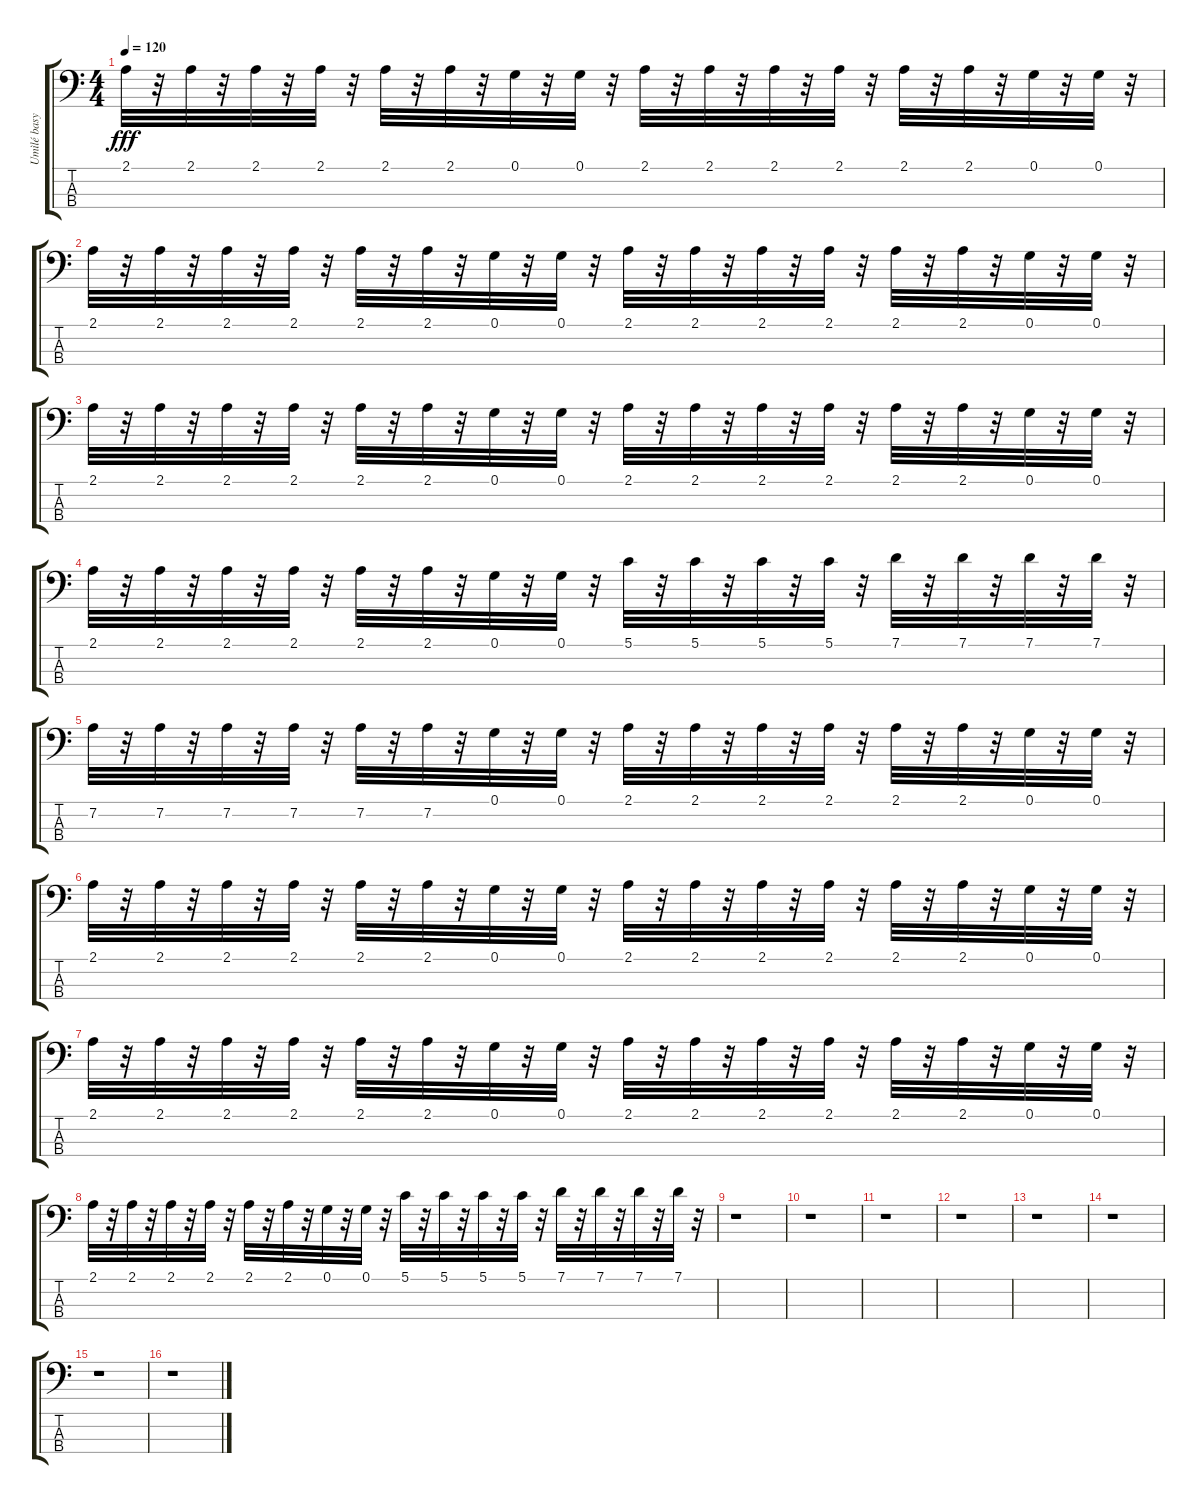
\track ("Umìlé basy" "Umìlé basy") {instrument synthbass1}
\staff {score tabs}
\tuning (G2 D2 A1 E1) {hide}
\ts (4 4)
\tempo 120
\clef f4
\ks c
2.1.32{dy fff} r.32 2.1.32 r.32 2.1.32 r.32 2.1.32 r.32 2.1.32 r.32 2.1.32 r.32 0.1.32 r.32 0.1.32 r.32 2.1.32 r.32 2.1.32 r.32 2.1.32 r.32 2.1.32 r.32 2.1.32 r.32 2.1.32 r.32 0.1.32 r.32 0.1.32 r.32 |
2.1.32 r.32 2.1.32 r.32 2.1.32 r.32 2.1.32 r.32 2.1.32 r.32 2.1.32 r.32 0.1.32 r.32 0.1.32 r.32 2.1.32 r.32 2.1.32 r.32 2.1.32 r.32 2.1.32 r.32 2.1.32 r.32 2.1.32 r.32 0.1.32 r.32 0.1.32 r.32 |
2.1.32 r.32 2.1.32 r.32 2.1.32 r.32 2.1.32 r.32 2.1.32 r.32 2.1.32 r.32 0.1.32 r.32 0.1.32 r.32 2.1.32 r.32 2.1.32 r.32 2.1.32 r.32 2.1.32 r.32 2.1.32 r.32 2.1.32 r.32 0.1.32 r.32 0.1.32 r.32 |
2.1.32 r.32 2.1.32 r.32 2.1.32 r.32 2.1.32 r.32 2.1.32 r.32 2.1.32 r.32 0.1.32 r.32 0.1.32 r.32 5.1.32 r.32 5.1.32 r.32 5.1.32 r.32 5.1.32 r.32 7.1.32 r.32 7.1.32 r.32 7.1.32 r.32 7.1.32 r.32 |
7.2.32 r.32 7.2.32 r.32 7.2.32 r.32 7.2.32 r.32 7.2.32 r.32 7.2.32 r.32 0.1.32 r.32 0.1.32 r.32 2.1.32 r.32 2.1.32 r.32 2.1.32 r.32 2.1.32 r.32 2.1.32 r.32 2.1.32 r.32 0.1.32 r.32 0.1.32 r.32 |
2.1.32 r.32 2.1.32 r.32 2.1.32 r.32 2.1.32 r.32 2.1.32 r.32 2.1.32 r.32 0.1.32 r.32 0.1.32 r.32 2.1.32 r.32 2.1.32 r.32 2.1.32 r.32 2.1.32 r.32 2.1.32 r.32 2.1.32 r.32 0.1.32 r.32 0.1.32 r.32 |
2.1.32 r.32 2.1.32 r.32 2.1.32 r.32 2.1.32 r.32 2.1.32 r.32 2.1.32 r.32 0.1.32 r.32 0.1.32 r.32 2.1.32 r.32 2.1.32 r.32 2.1.32 r.32 2.1.32 r.32 2.1.32 r.32 2.1.32 r.32 0.1.32 r.32 0.1.32 r.32 |
2.1.32 r.32 2.1.32 r.32 2.1.32 r.32 2.1.32 r.32 2.1.32 r.32 2.1.32 r.32 0.1.32 r.32 0.1.32 r.32 5.1.32 r.32 5.1.32 r.32 5.1.32 r.32 5.1.32 r.32 7.1.32 r.32 7.1.32 r.32 7.1.32 r.32 7.1.32 r.32 |
r.1 |
r.1 |
r.1 |
r.1 |
r.1 |
r.1 |
r.1 |
r.1
